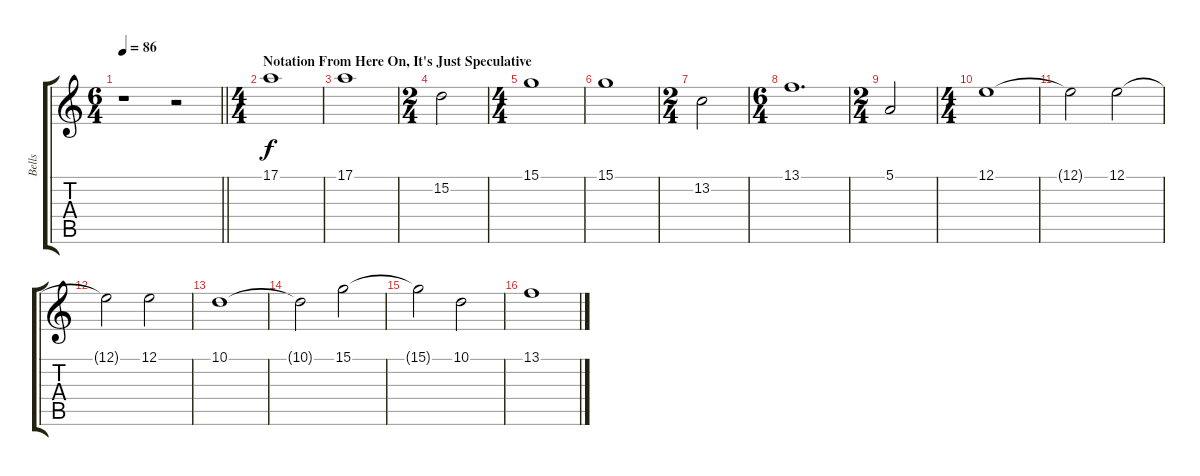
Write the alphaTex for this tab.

\track ("Bells" "Bells") {instrument celesta}
\staff {score tabs}
\tuning (E4 B3 G3 D3 A2 E2) {hide}
\ts (6 4)
\tempo 86
\clef g2
\barLineRight lightlight
\ks c
r.1{dy f} r.2 |
\ts (4 4)
\section ("" "Notation From Here On, It's Just Speculative")
17.1.1 |
17.1.1 |
\ts (2 4)
15.2.2 |
\ts (4 4)
15.1.1 |
15.1.1 |
\ts (2 4)
13.2.2 |
\ts (6 4)
13.1.1{d} |
\ts (2 4)
5.1.2 |
\ts (4 4)
12.1.1 |
12.1{t}.2 12.1.2 |
12.1{t}.2 12.1.2 |
10.1.1 |
10.1{t}.2 15.1.2 |
15.1{t}.2 10.1.2 |
13.1.1
